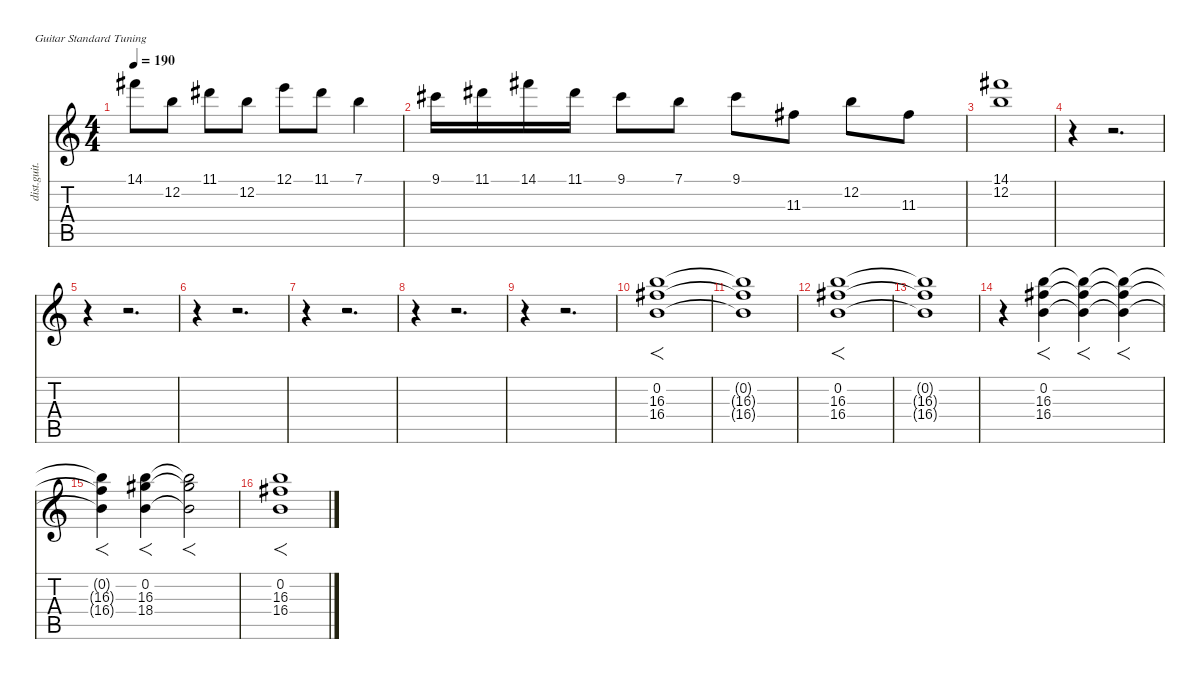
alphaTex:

\defaultSystemsLayout 4
\hideDynamics
\bracketExtendMode nobrackets
\track ("Right Guitar" "dist.guit.") {instrument distortionguitar}
\staff {score tabs}
\tuning (E4 B3 G3 D3 A2 E2)
\ts (4 4)
\tempo 190
\clef g2
\ks c
14.1{t acc #}.8{dy mf} 12.2.8 11.1{acc #}.8 12.2.8 12.1.8 11.1{acc #}.8 7.1.4 |
9.1{acc #}.16 11.1{acc #}.16 14.1{acc #}.16 11.1{acc #}.16 9.1{acc #}.8 7.1.8 9.1{acc #}.8 11.3{acc #}.8 12.2.8 11.3{acc #}.8 |
(14.1{acc #} 12.2).1 |
r.4 r.2{d} |
r.4 r.2{d} |
r.4 r.2{d} |
r.4 r.2{d} |
r.4 r.2{d} |
r.4 r.2{d} |
(0.2 16.3 16.4{acc #}).1{f dy p} |
(0.2{t} 16.3{t} 16.4{t acc #}).1 |
(0.2 16.3 16.4{acc #}).1{f} |
(0.2{t} 16.3{t} 16.4{t acc #}).1 |
r.4 (0.2 16.3 16.4{acc #}).4{f} (0.2{t} 16.3{t} 16.4{t acc #}).4{f} (0.2{t} 16.3{t} 16.4{t acc #}).4{f} |
(0.2{t} 16.3{t} 16.4{t acc #}).4{f} (0.2 16.3 18.4{acc #}).4{f} (0.2{t} 16.3{t} 18.4{t acc #}).2{f} |
(0.2 16.3 16.4{acc #}).1{f}
